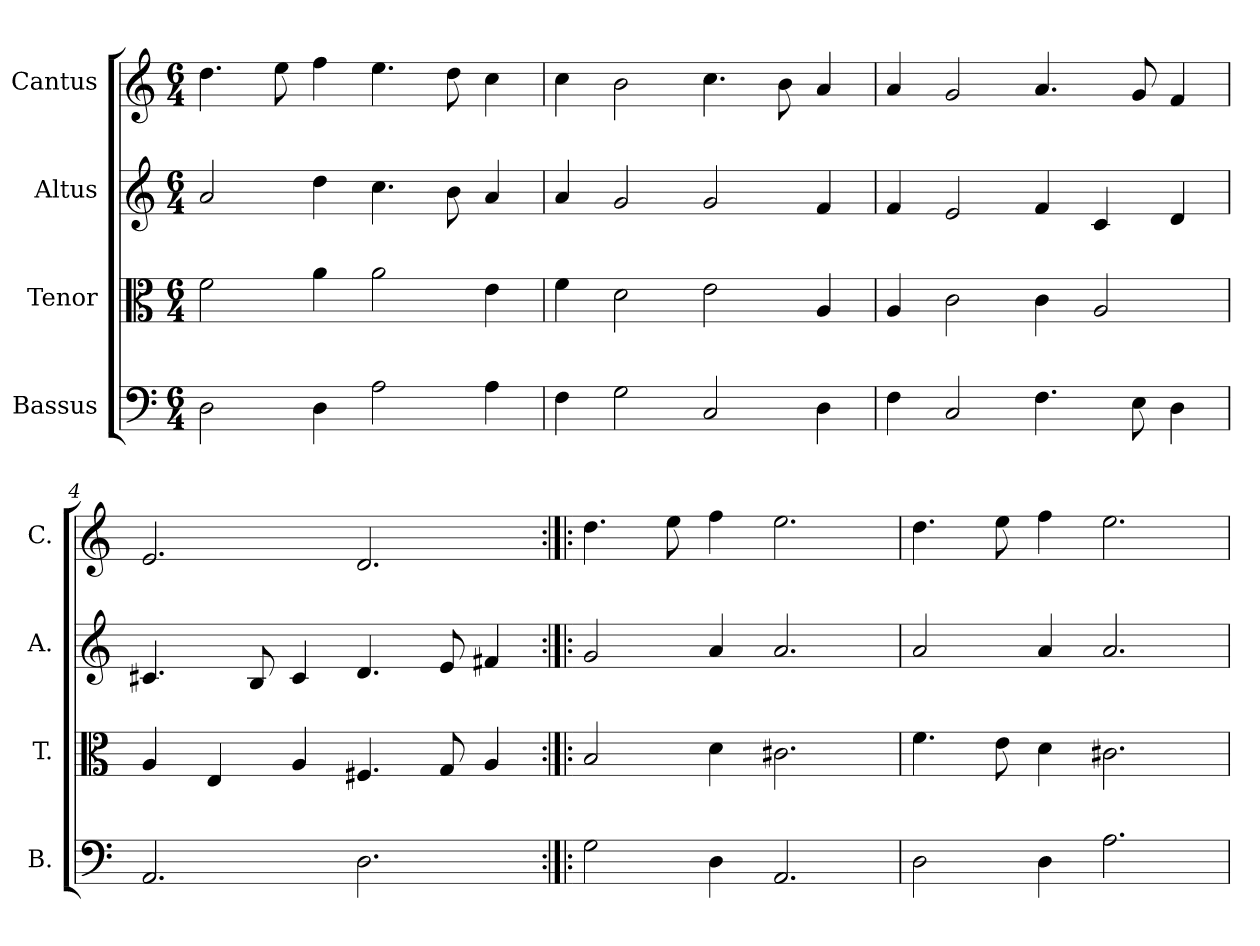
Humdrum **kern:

**kern	**kern	**kern	**kern
*part4	*part3	*part2	*part1
*staff4	*staff3	*staff2	*staff1
*I"Bassus	*I"Tenor	*I"Altus	*I"Cantus
*I'B.	*I'T.	*I'A.	*I'C.
*clefF4	*clefC3	*clefG2	*clefG2
*k[]	*k[]	*k[]	*k[]
*C:	*C:	*C:	*C:
*M6/4	*M6/4	*M6/4	*M6/4
=1	=1	=1	=1
2D\	2f\	2a/	4.dd\
.	.	.	8ee\
4D\	4a\	4dd\	4ff\
2A\	2a\	4.cc\	4.ee\
.	.	8b\	8dd\
4A\	4e\	4a/	4cc\
=2	=2	=2	=2
4F\	4f\	4a/	4cc\
2G\	2d\	2g/	2b\
2C/	2e\	2g/	4.cc\
.	.	.	8b\
4D\	4A/	4f/	4a/
=3	=3	=3	=3
4F\	4A/	4f/	4a/
2C/	2c\	2e/	2g/
4.F\	4c\	4f/	4.a/
.	2A/	4c/	.
8E\	.	.	8g/
4D\	.	4d/	4f/
=4	=4	=4	=4
2.AA/	4A/	4.c#X/	2.e/
.	4E/	.	.
.	.	8B/	.
.	4A/	4c#/	.
2.D\	4.F#X/	4.d/	2.d/
.	8G/	8e/	.
.	4A/	4f#X/	.
=5:|!|:	=5:|!|:	=5:|!|:	=5:|!|:
2G\	2B/	2g/	4.dd\
.	.	.	8ee\
4D\	4d\	4a/	4ff\
2.AA/	2.c#X\	2.a/	2.ee\
=6	=6	=6	=6
2D\	4.f\	2a/	4.dd\
.	8e\	.	8ee\
4D\	4d\	4a/	4ff\
2.A\	2.c#X\	2.a/	2.ee\
=	=	=	=
*-	*-	*-	*-
